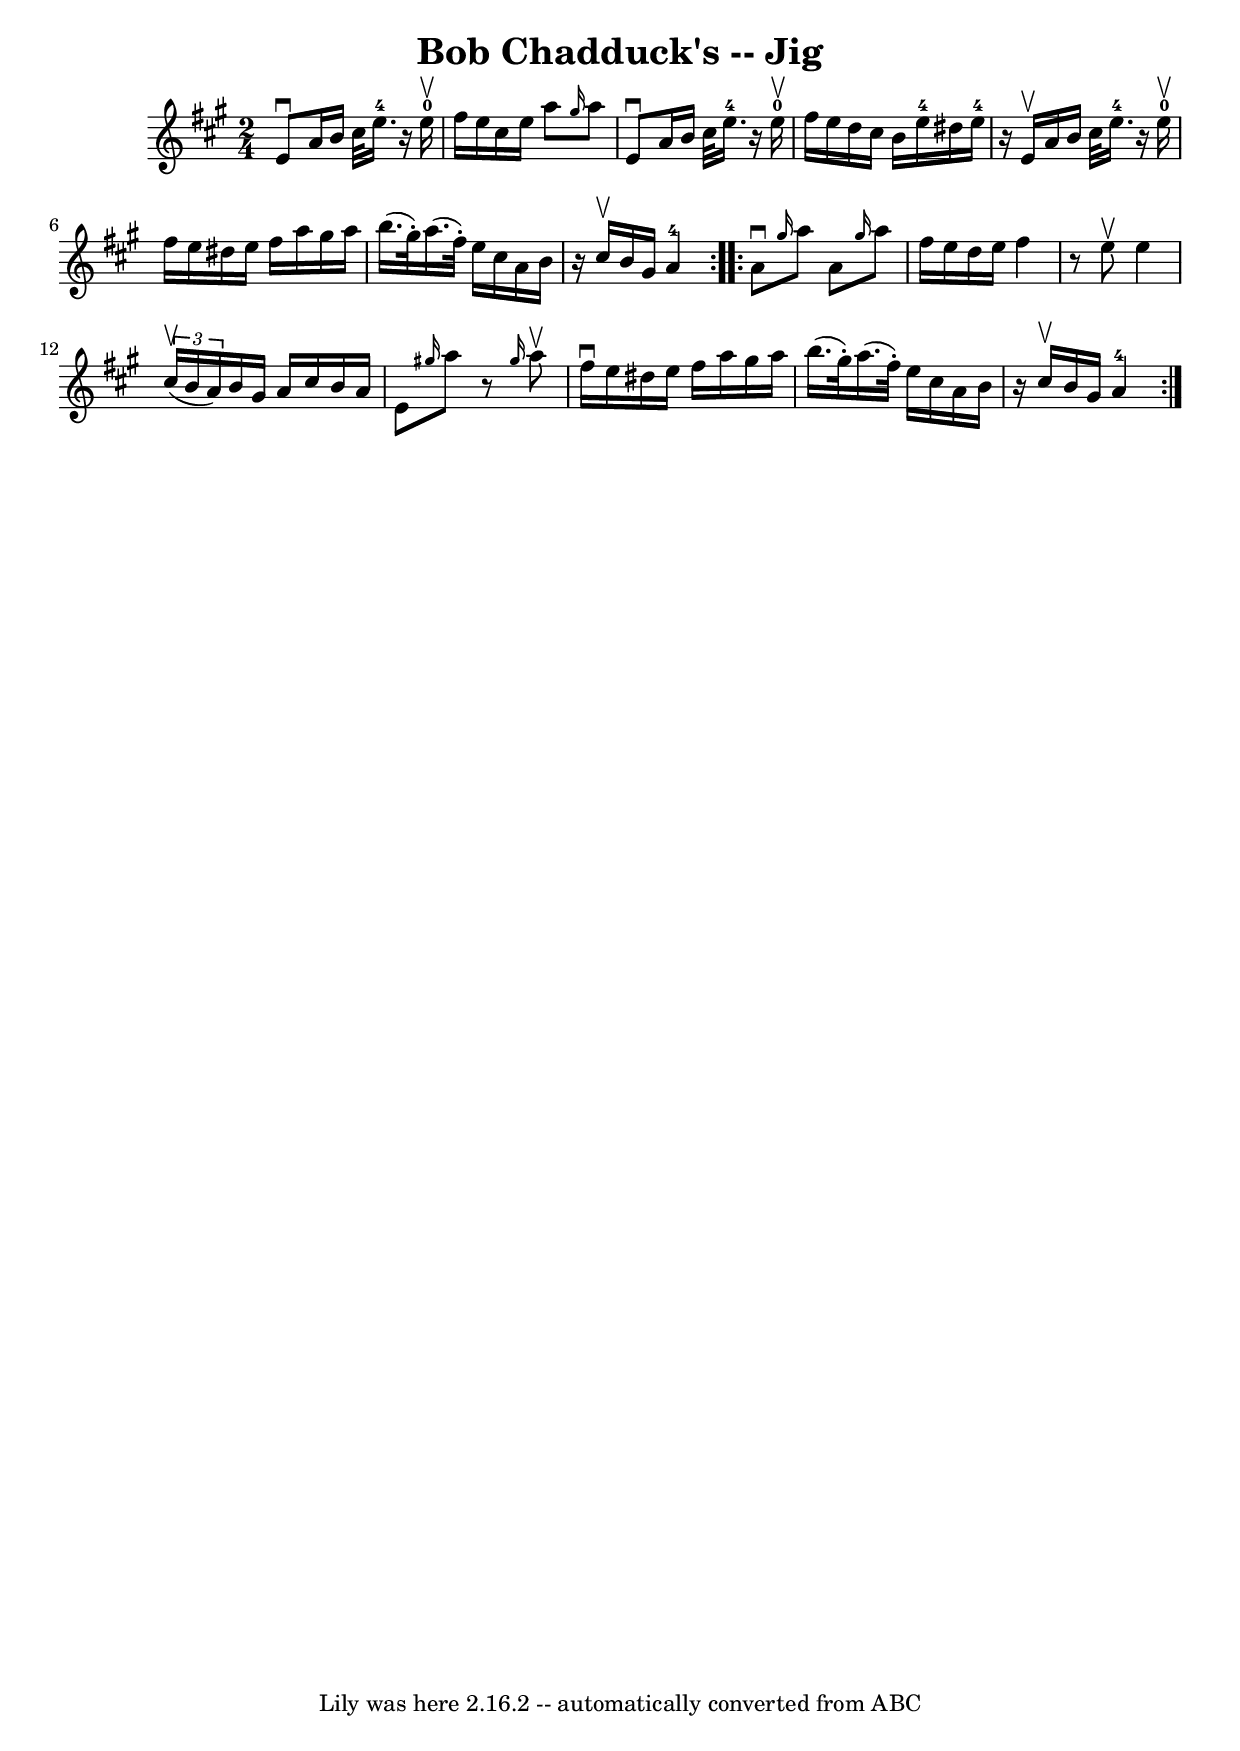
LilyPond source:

\version "2.16.2"
\include "Mammoth.ily"
\header {
  %% book = "Ryan's Mammoth Collection"
  crossRefNumber = "1"
  footnotes = "\\\\113 633"
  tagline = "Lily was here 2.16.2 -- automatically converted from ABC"
  title = "Bob Chadduck's -- Jig"

}
voicedefault =  {



  \repeat volta 2 {

    \time 2/4 
    \key a \major
 e'8^\downbow a'16 b'16 cis''32 e''16. 
    -4   r16 e''16-0^\upbow   |
    fis''16 e''16 cis''16    
    e''16 a''8  \grace { gis''16  
		       } a''8    |
    e'8^\downbow a'16 
    b'16 cis''32 e''16.-4   r16 e''16-0^\upbow   |
    
    fis''16 e''16 d''16 cis''16 b'16 e''16-4 dis''16 e''16 
    -4   |
    r16 e'16^\upbow a'16 b'16 cis''32 e''16.-4   
    r16 e''16-0^\upbow   |
    fis''16 e''16 dis''16 e''16    
    fis''16 a''16 gis''16 a''16    |
    b''16. (gis''32 -.)   
    a''16. (fis''32 -.) e''16 cis''16 a'16 b'16    |
    r16 
    cis''16^\upbow b'16 gis'16 a'4-4   
  }     
  \repeat volta 2 {
    a'8 
    ^\downbow \grace { gis''16  
		     } a''8 a'8  \grace { gis''16  
					} a''8   
    |
    fis''16 e''16 d''16 e''16 fis''4    |
    r8 e''8 
    ^\upbow e''4    |
    \times 2/3 { cis''16^\upbow(b'16 a'16) 

	       } b'16 gis'16 a'16 cis''16 b'16 a'16    |
    e'8  
    \grace { gis''!16  
	   } a''8    r8 \grace { gis''16  
			       } a''8^\upbow   
    |
    fis''16^\downbow e''16 dis''16 e''16 fis''16 a''16    
    gis''16 a''16    |
    b''16. (gis''32 -.) a''16. (fis''32 -. 
    -) e''16 cis''16 a'16 b'16    |
    r16 cis''16^\upbow   
    b'16 gis'16 a'4-4   
  }   

}

\score{
  <<

    \context Staff="default"
    {
      \voicedefault 
      
    }

  >>
  \layout {
    
  }
  \midi {
  }

}
